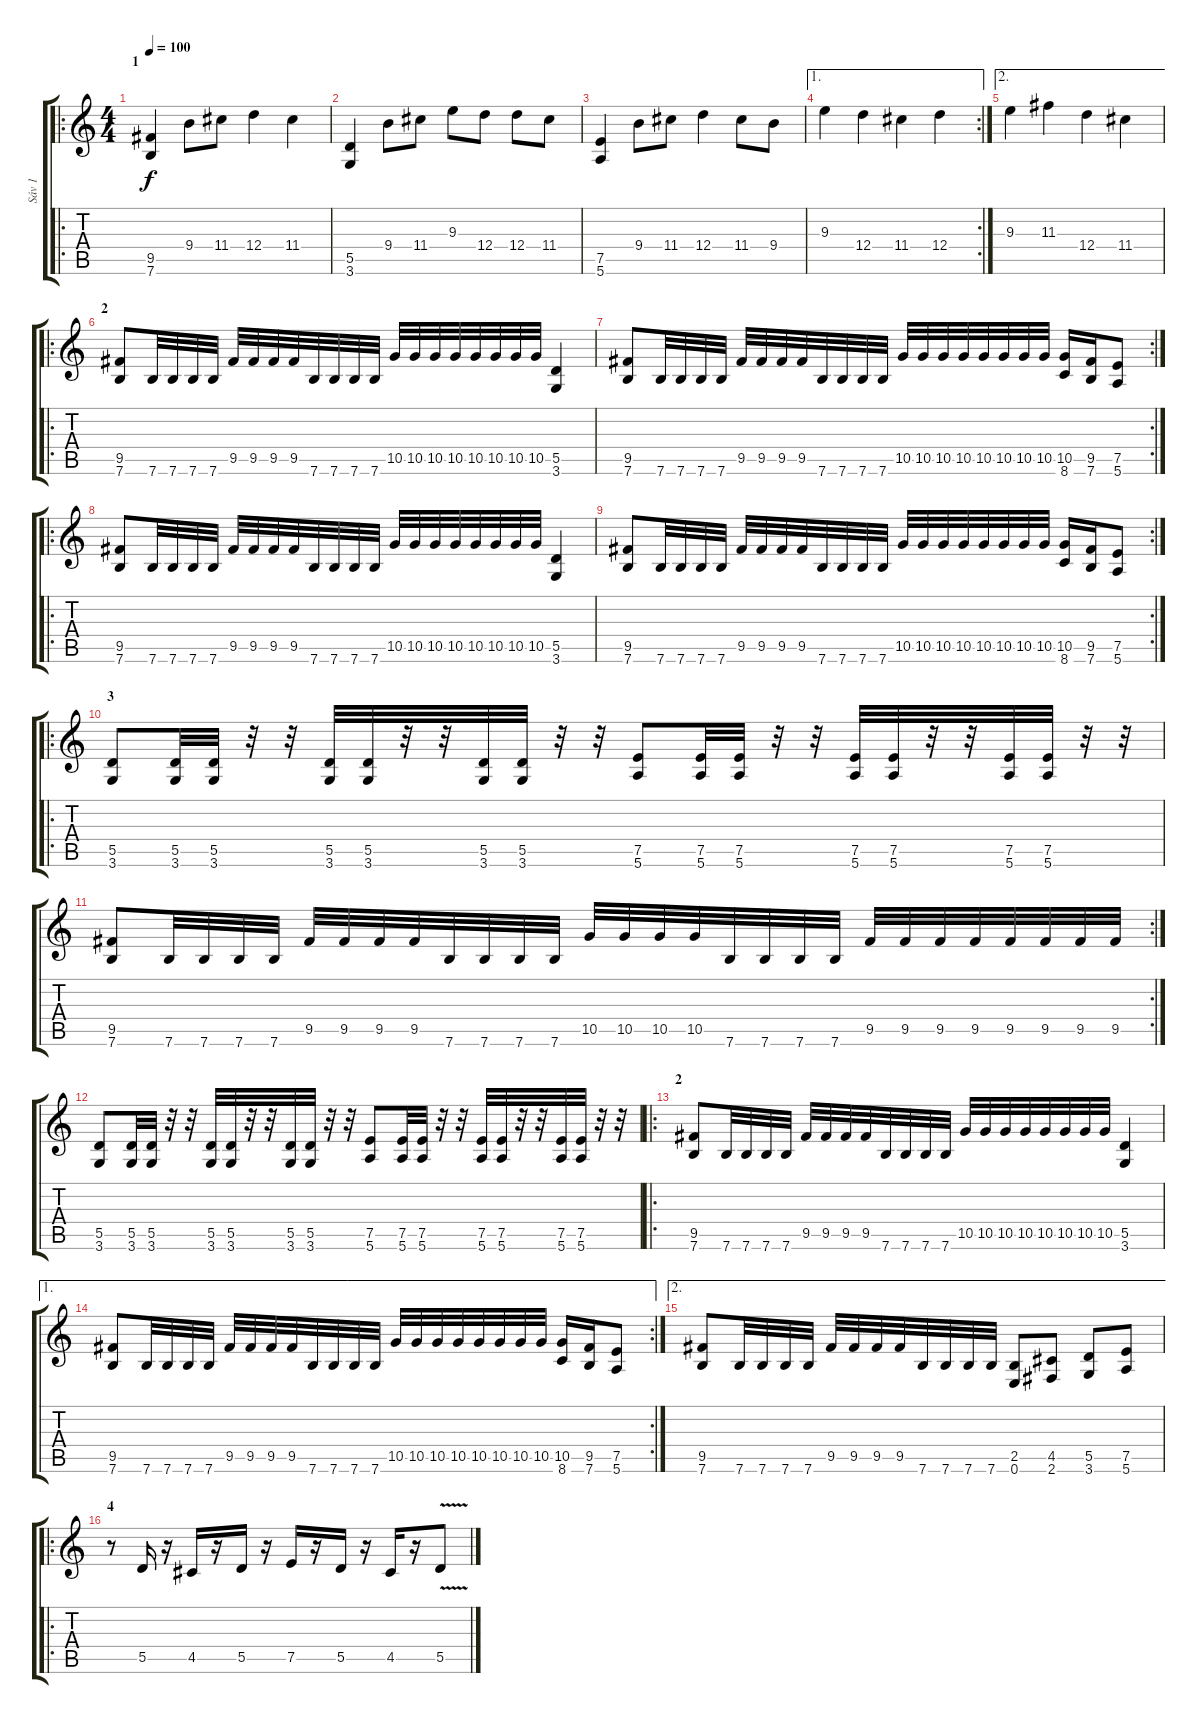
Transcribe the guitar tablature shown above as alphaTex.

\track ("Sáv 1" "Sáv 1") {instrument distortionguitar}
\staff {score tabs}
\tuning (E4 B3 G3 D3 A2 E2) {hide}
\ro
\ts (4 4)
\section ("" "1")
\tempo 100
\clef g2
\ks c
(9.5 7.6).4{dy f instrument distortionguitar} 9.4.8 11.4.8 12.4.4 11.4.4 |
(5.5 3.6).4 9.4.8 11.4.8 9.3.8 12.4.8 12.4.8 11.4.8 |
(7.5 5.6).4 9.4.8 11.4.8 12.4.4 11.4.8 9.4.8 |
\ae 1
\rc 2
9.3.4 12.4.4 11.4.4 12.4.4 |
\ae 2
9.3.4 11.3.4 12.4.4 11.4.4 |
\ro
\section ("" "2")
(9.5 7.6).8 7.6.32 7.6.32 7.6.32 7.6.32 9.5.32 9.5.32 9.5.32 9.5.32 7.6.32 7.6.32 7.6.32 7.6.32 10.5.32 10.5.32 10.5.32 10.5.32 10.5.32 10.5.32 10.5.32 10.5.32 (5.5 3.6).4 |
\rc 2
(9.5 7.6).8 7.6.32 7.6.32 7.6.32 7.6.32 9.5.32 9.5.32 9.5.32 9.5.32 7.6.32 7.6.32 7.6.32 7.6.32 10.5.32 10.5.32 10.5.32 10.5.32 10.5.32 10.5.32 10.5.32 10.5.32 (10.5 8.6).16 (9.5 7.6).16 (7.5 5.6).8 |
\ro
(9.5 7.6).8 7.6.32 7.6.32 7.6.32 7.6.32 9.5.32 9.5.32 9.5.32 9.5.32 7.6.32 7.6.32 7.6.32 7.6.32 10.5.32 10.5.32 10.5.32 10.5.32 10.5.32 10.5.32 10.5.32 10.5.32 (5.5 3.6).4 |
\rc 2
(9.5 7.6).8 7.6.32 7.6.32 7.6.32 7.6.32 9.5.32 9.5.32 9.5.32 9.5.32 7.6.32 7.6.32 7.6.32 7.6.32 10.5.32 10.5.32 10.5.32 10.5.32 10.5.32 10.5.32 10.5.32 10.5.32 (10.5 8.6).16 (9.5 7.6).16 (7.5 5.6).8 |
\ro
\section ("" "3")
(5.5 3.6).8 (5.5 3.6).32 (5.5 3.6).32 r.32 r.32 (5.5 3.6).32 (5.5 3.6).32 r.32 r.32 (5.5 3.6).32 (5.5 3.6).32 r.32 r.32 (7.5 5.6).8 (7.5 5.6).32 (7.5 5.6).32 r.32 r.32 (7.5 5.6).32 (7.5 5.6).32 r.32 r.32 (7.5 5.6).32 (7.5 5.6).32 r.32 r.32 |
\rc 2
(9.5 7.6).8 7.6.32 7.6.32 7.6.32 7.6.32 9.5.32 9.5.32 9.5.32 9.5.32 7.6.32 7.6.32 7.6.32 7.6.32 10.5.32 10.5.32 10.5.32 10.5.32 7.6.32 7.6.32 7.6.32 7.6.32 9.5.32 9.5.32 9.5.32 9.5.32 9.5.32 9.5.32 9.5.32 9.5.32 |
(5.5 3.6).8 (5.5 3.6).32 (5.5 3.6).32 r.32 r.32 (5.5 3.6).32 (5.5 3.6).32 r.32 r.32 (5.5 3.6).32 (5.5 3.6).32 r.32 r.32 (7.5 5.6).8 (7.5 5.6).32 (7.5 5.6).32 r.32 r.32 (7.5 5.6).32 (7.5 5.6).32 r.32 r.32 (7.5 5.6).32 (7.5 5.6).32 r.32 r.32 |
\ro
\section ("" "2")
(9.5 7.6).8 7.6.32 7.6.32 7.6.32 7.6.32 9.5.32 9.5.32 9.5.32 9.5.32 7.6.32 7.6.32 7.6.32 7.6.32 10.5.32 10.5.32 10.5.32 10.5.32 10.5.32 10.5.32 10.5.32 10.5.32 (5.5 3.6).4 |
\ae 1
\rc 2
(9.5 7.6).8 7.6.32 7.6.32 7.6.32 7.6.32 9.5.32 9.5.32 9.5.32 9.5.32 7.6.32 7.6.32 7.6.32 7.6.32 10.5.32 10.5.32 10.5.32 10.5.32 10.5.32 10.5.32 10.5.32 10.5.32 (10.5 8.6).16 (9.5 7.6).16 (7.5 5.6).8 |
\ae 2
(9.5 7.6).8 7.6.32 7.6.32 7.6.32 7.6.32 9.5.32 9.5.32 9.5.32 9.5.32 7.6.32 7.6.32 7.6.32 7.6.32 (2.5 0.6).8 (4.5 2.6).8 (5.5 3.6).8 (7.5 5.6).8 |
\ro
\section ("" "4")
r.8 5.5.16 r.16 4.5.16 r.16 5.5.16 r.16 7.5.16 r.16 5.5.16 r.16 4.5.16 r.16 5.5{v}.8
